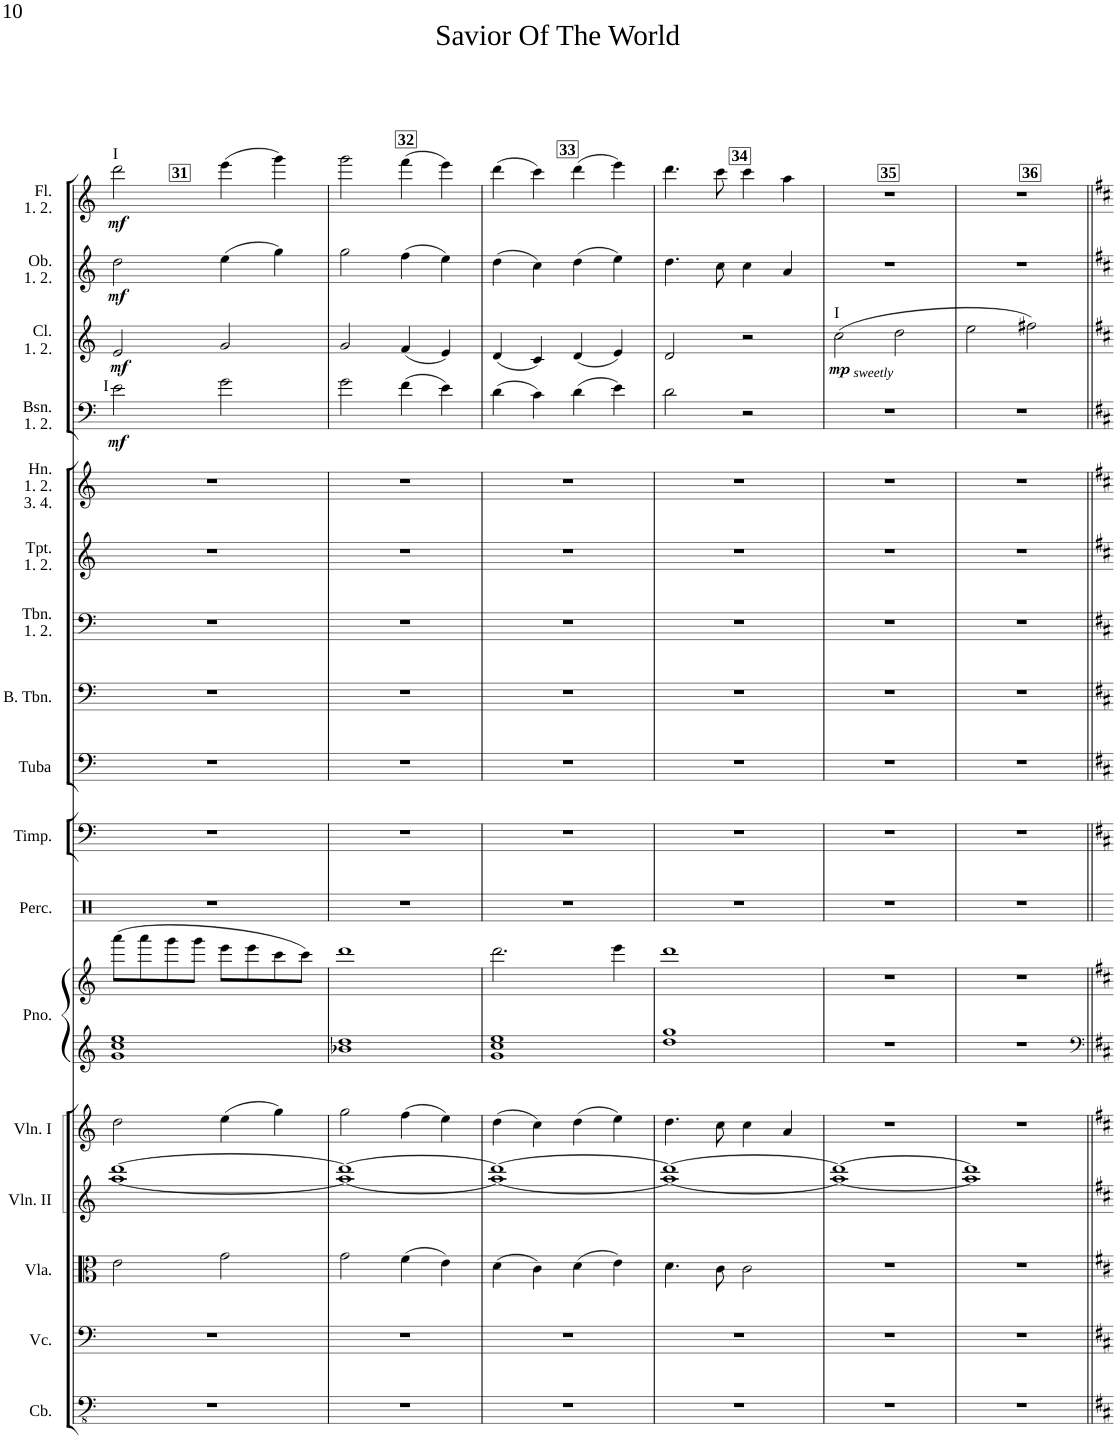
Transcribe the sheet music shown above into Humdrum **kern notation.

**kern	**kern	**kern	**kern	**kern	**kern	**kern	**kern	**kern	**kern	**kern	**kern	**kern	**kern	**kern	**dynam	**kern	**dynam	**kern	**dynam	**kern	**dynam
*part17	*part16	*part15	*part14	*part13	*part12	*part12	*part11	*part10	*part9	*part8	*part7	*part6	*part5	*part4	*part4	*part3	*part3	*part2	*part2	*part1	*part1
*staff18	*staff17	*staff16	*staff15	*staff14	*staff13	*staff12	*staff11	*staff10	*staff9	*staff8	*staff7	*staff6	*staff5	*staff4	*staff4	*staff3	*staff3	*staff2	*staff2	*staff1	*staff1
*I"Contrabasses	*I"Violoncellos	*I"Violas	*I"Violins II	*I"Violins I	*I"Piano	*	*I"Mark Tree	*I"1 Timpani in C	*I"1 Tuba	*I"1 Bass Trombone	*I"2 Tenor Trombones	*I"3 Trumpets in Bb	*I"4 Horns in F	*I"2 Bassoons	*	*I"2 Clarinets in Bb	*	*I"2 Oboes	*	*I"2 Flutes	*
*I'Cb.	*I'Vc.	*I'Vla.	*I'Vln. II	*I'Vln. I	*I'Pno.	*	*	*I'Timp.	*I'Tuba	*I'B. Tbn.	*I'Tbn. 1. 2.	*I'Tpt. 1. 2.	*I'Hn. 1. 2. 3. 4.	*I'Bsn. 1. 2.	*	*I'Cl. 1. 2.	*	*I'Ob. 1. 2.	*	*I'Fl. 1. 2.	*
!!LO:PB:g=z
*clefFv4	*clefF4	*clefC3	*clefG2	*clefG2	*clefG2	*clefG2	*clefX	*clefF4	*clefF4	*clefF4	*clefF4	*clefG2	*clefG2	*clefF4	*	*clefG2	*	*clefG2	*	*clefG2	*
*	*	*	*	*	*	*	*	*	*	*	*	*ITrd1c2	*ITrd4c7	*	*	*ITrd1c2	*	*	*	*	*
*k[]	*k[]	*k[]	*k[]	*k[]	*k[]	*k[]	*k[]	*k[]	*k[]	*k[]	*k[]	*k[]	*k[]	*k[]	*	*k[]	*	*k[]	*	*k[]	*
*M4/4	*M4/4	*M4/4	*M4/4	*M4/4	*M4/4	*M4/4	*M4/4	*M4/4	*M4/4	*M4/4	*M4/4	*M4/4	*M4/4	*M4/4	*	*M4/4	*	*M4/4	*	*M4/4	*
=31	=31	=31	=31	=31	=31	=31	=31	=31	=31	=31	=31	=31	=31	=31	=31	=31	=31	=31	=31	=31	=31
*	*	*	*^	*	*	*	*	*	*	*	*	*	*	*	*	*	*	*	*	*	*
!	!	!	!	!	!	!	!	!	!	!	!	!	!	!	!	!	!	!	!	!	!LO:TX:a:t=I	!
!	!	!	!	!	!	!	!	!	!	!	!	!	!	!	!LO:TX:a:t=I	!	!	!	!	!	!	!
!	!	!	!	!	!	!	!	!	!	!	!	!	!	!	!	!LO:DY:b	!	!LO:DY:b	!	!LO:DY:b	!	!LO:DY:b
1r	1r	2e\	[1ddd	[1aa	2dd\	1g 1cc 1ee	(8aaa\L	1r	1r	1r	1r	1r	1r	1r	2e\	mf	2e/	mf	2dd\	mf	2ddd\	mf
.	.	.	.	.	.	.	8aaa\	.	.	.	.	.	.	.	.	.	.	.	.	.	.	.
.	.	.	.	.	.	.	8ggg\	.	.	.	.	.	.	.	.	.	.	.	.	.	.	.
.	.	.	.	.	.	.	8ggg\J	.	.	.	.	.	.	.	.	.	.	.	.	.	.	.
.	.	2g\	.	.	(4ee\	.	8eee\L	.	.	.	.	.	.	.	2g\	.	2g/	.	(4ee\	.	(4eee\	.
.	.	.	.	.	.	.	8eee\	.	.	.	.	.	.	.	.	.	.	.	.	.	.	.
.	.	.	.	.	4gg\)	.	8ccc\	.	.	.	.	.	.	.	.	.	.	.	4gg\)	.	4ggg\)	.
.	.	.	.	.	.	.	8ccc\J)	.	.	.	.	.	.	.	.	.	.	.	.	.	.	.
=32	=32	=32	=32	=32	=32	=32	=32	=32	=32	=32	=32	=32	=32	=32	=32	=32	=32	=32	=32	=32	=32	=32
1r	1r	2g\	1ddd_	1aa_	2gg\	1b-X 1dd	1ddd	1r	1r	1r	1r	1r	1r	1r	2g\	.	2g/	.	2gg\	.	2ggg\	.
.	.	(4f\	.	.	(4ff\	.	.	.	.	.	.	.	.	.	(4f\	.	(4f/	.	(4ff\	.	(4fff\	.
.	.	4e\)	.	.	4ee\)	.	.	.	.	.	.	.	.	.	4e\)	.	4e/)	.	4ee\)	.	4eee\)	.
=33	=33	=33	=33	=33	=33	=33	=33	=33	=33	=33	=33	=33	=33	=33	=33	=33	=33	=33	=33	=33	=33	=33
1r	1r	(4d\	1ddd_	1aa_	(4dd\	1g 1cc 1ee	2.ddd\	1r	1r	1r	1r	1r	1r	1r	(4d\	.	(4d/	.	(4dd\	.	(4ddd\	.
.	.	4c\)	.	.	4cc\)	.	.	.	.	.	.	.	.	.	4c\)	.	4c/)	.	4cc\)	.	4ccc\)	.
.	.	(4d\	.	.	(4dd\	.	.	.	.	.	.	.	.	.	(4d\	.	(4d/	.	(4dd\	.	(4ddd\	.
.	.	4e\)	.	.	4ee\)	.	4eee\	.	.	.	.	.	.	.	4e\)	.	4e/)	.	4ee\)	.	4eee\)	.
=34	=34	=34	=34	=34	=34	=34	=34	=34	=34	=34	=34	=34	=34	=34	=34	=34	=34	=34	=34	=34	=34	=34
1r	1r	4.d\	1ddd_	1aa_	4.dd\	1dd 1gg	1ddd	1r	1r	1r	1r	1r	1r	1r	2d\	.	2d/	.	4.dd\	.	4.ddd\	.
.	.	8c\	.	.	8cc\	.	.	.	.	.	.	.	.	.	.	.	.	.	8cc\	.	8ccc\	.
.	.	2c\	.	.	4cc\	.	.	.	.	.	.	.	.	.	2r	.	2r	.	4cc\	.	4ccc\	.
.	.	.	.	.	4a/	.	.	.	.	.	.	.	.	.	.	.	.	.	4a/	.	4aa\	.
=35	=35	=35	=35	=35	=35	=35	=35	=35	=35	=35	=35	=35	=35	=35	=35	=35	=35	=35	=35	=35	=35	=35
!	!	!	!	!	!	!	!	!	!	!	!	!	!	!	!	!	!LO:TX:b:i:t=sweetly	!	!	!	!	!
!	!	!	!	!	!	!	!	!	!	!	!	!	!	!	!	!	!LO:TX:a:t=I	!	!	!	!	!
!	!	!	!	!	!	!	!	!	!	!	!	!	!	!	!	!	!	!LO:DY:b	!	!	!	!
1r	1r	1r	1ddd_	1aa_	1r	1r	1r	1r	1r	1r	1r	1r	1r	1r	1r	.	(2cc\	mp	1r	.	1r	.
.	.	.	.	.	.	.	.	.	.	.	.	.	.	.	.	.	2dd\	.	.	.	.	.
=36	=36	=36	=36	=36	=36	=36	=36	=36	=36	=36	=36	=36	=36	=36	=36	=36	=36	=36	=36	=36	=36	=36
1r	1r	1r	1ddd]	1aa]	1r	1r	1r	1r	1r	1r	1r	1r	1r	1r	1r	.	2ee\	.	1r	.	1r	.
.	.	.	.	.	.	.	.	.	.	.	.	.	.	.	.	.	2ff#X\)	.	.	.	.	.
*	*	*	*v	*v	*	*	*	*	*	*	*	*	*	*	*	*	*	*	*	*	*	*
=||	=||	=||	=||	=||	=||	=||	=||	=||	=||	=||	=||	=||	=||	=||	=||	=||	=||	=||	=||	=||	=||
*-	*-	*-	*-	*-	*-	*-	*-	*-	*-	*-	*-	*-	*-	*-	*-	*-	*-	*-	*-	*-	*-
